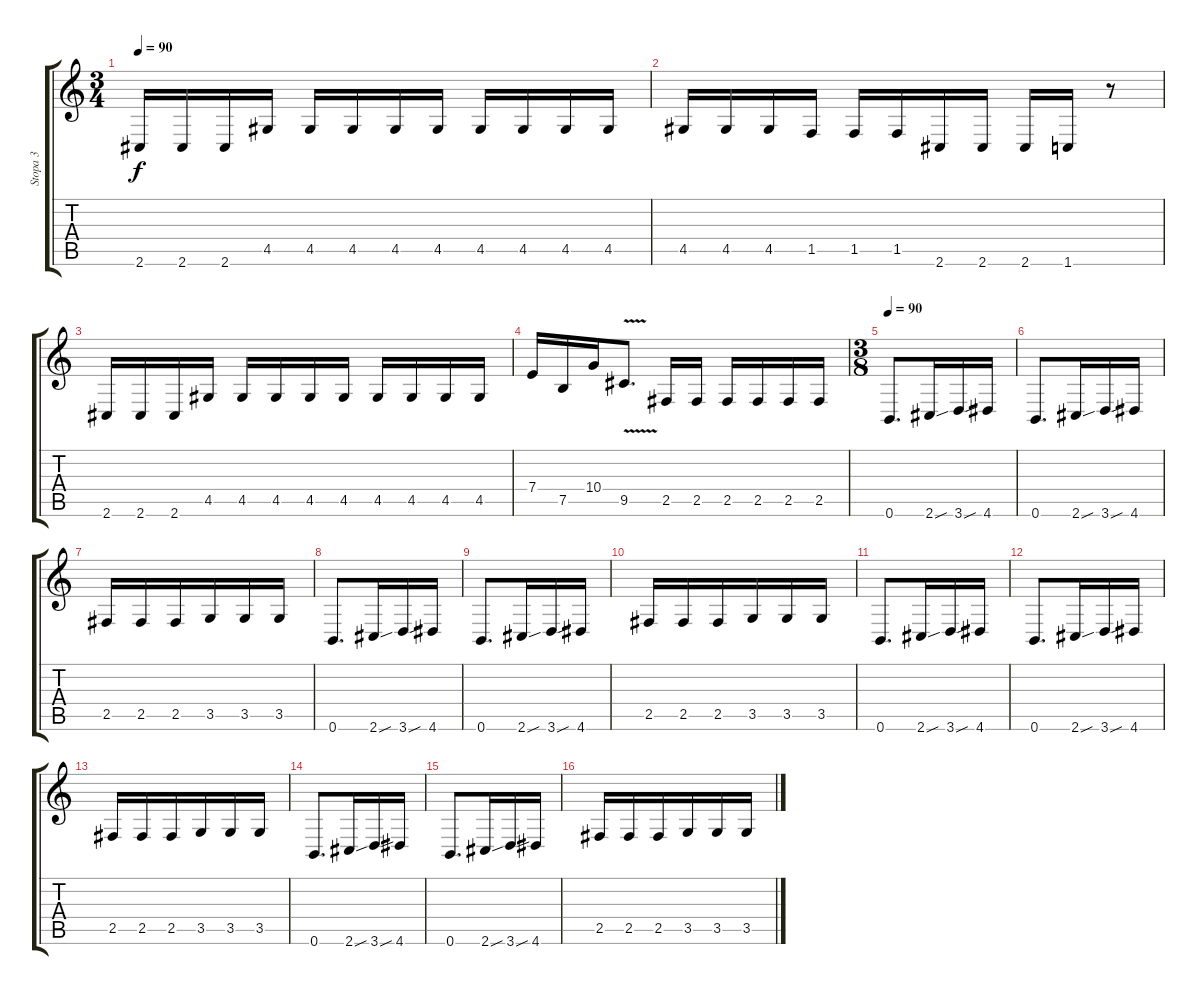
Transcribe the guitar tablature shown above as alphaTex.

\track ("Stopa 3" "Stopa 3") {instrument distortionguitar}
\staff {score tabs}
\tuning (B3 Gb3 D3 A2 E2 B1) {hide}
\ts (3 4)
\tempo 90
\clef g2
\ks c
2.6.16{dy f} 2.6.16 2.6.16 4.5.16 4.5.16 4.5.16 4.5.16 4.5.16 4.5.16 4.5.16 4.5.16 4.5.16 |
4.5.16 4.5.16 4.5.16 1.5.16 1.5.16 1.5.16 2.6.16 2.6.16 2.6.16 1.6.16 r.8 |
2.6.16 2.6.16 2.6.16 4.5.16 4.5.16 4.5.16 4.5.16 4.5.16 4.5.16 4.5.16 4.5.16 4.5.16 |
7.4.16 7.5.16 10.4.16 9.5{v}.8{d} 2.5.16 2.5.16 2.5.16 2.5.16 2.5.16 2.5.16 |
\ts (3 8)
\tempo 90
0.6.8{d} 2.6{sou}.16 3.6{sou}.16 4.6.16 |
0.6.8{d} 2.6{sou}.16 3.6{sou}.16 4.6.16 |
2.5.16 2.5.16 2.5.16 3.5.16 3.5.16 3.5.16 |
0.6.8{d} 2.6{sou}.16 3.6{sou}.16 4.6.16 |
0.6.8{d} 2.6{sou}.16 3.6{sou}.16 4.6.16 |
2.5.16 2.5.16 2.5.16 3.5.16 3.5.16 3.5.16 |
0.6.8{d} 2.6{sou}.16 3.6{sou}.16 4.6.16 |
0.6.8{d} 2.6{sou}.16 3.6{sou}.16 4.6.16 |
2.5.16 2.5.16 2.5.16 3.5.16 3.5.16 3.5.16 |
0.6.8{d} 2.6{sou}.16 3.6{sou}.16 4.6.16 |
0.6.8{d} 2.6{sou}.16 3.6{sou}.16 4.6.16 |
2.5.16 2.5.16 2.5.16 3.5.16 3.5.16 3.5.16
